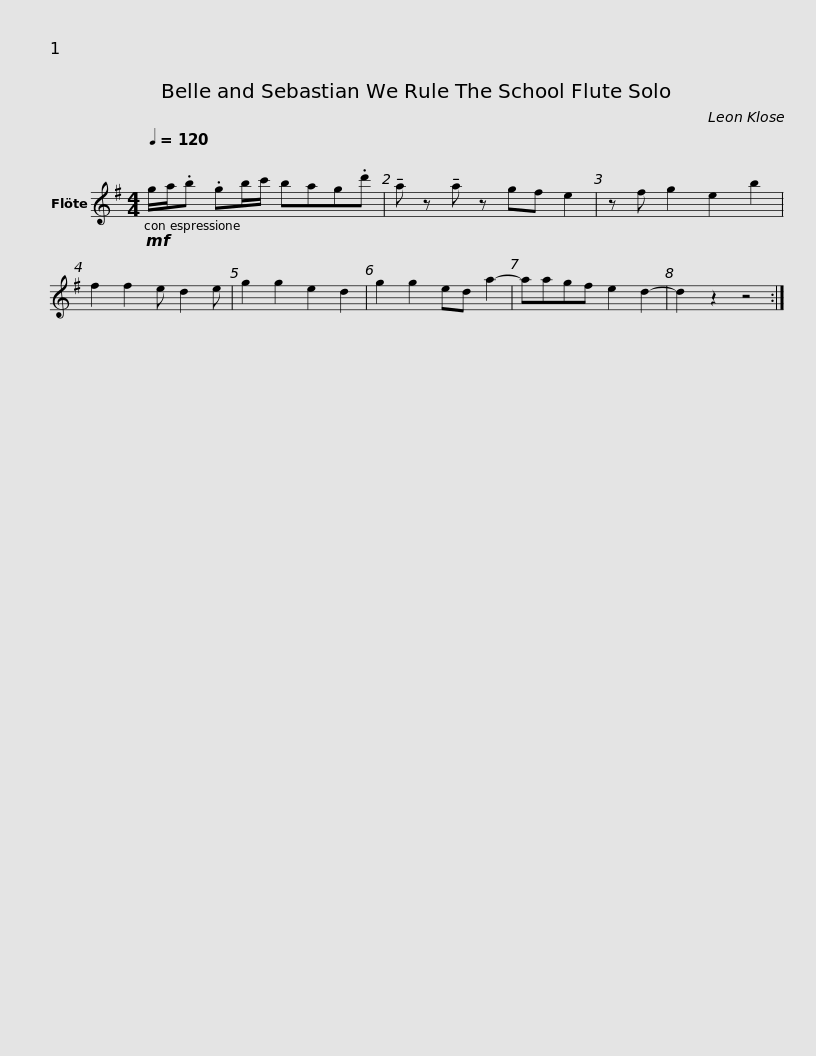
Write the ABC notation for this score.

X:1
L:1/8
Q:1/4=120
M:4/4
I:linebreak $
K:G
V:1 treble
V:1
!mf! g/a/.b .gb/c'/ bag.d' | !tenuto!a z !tenuto!a z gf e2 | z f g2 e2 b2 | f2 f2 e d2 e | g2 g2 e2 d2 | %5
 g2 g2 ed a2- |$ aagf e2 d2- | d2 z2 z4 :| %8
